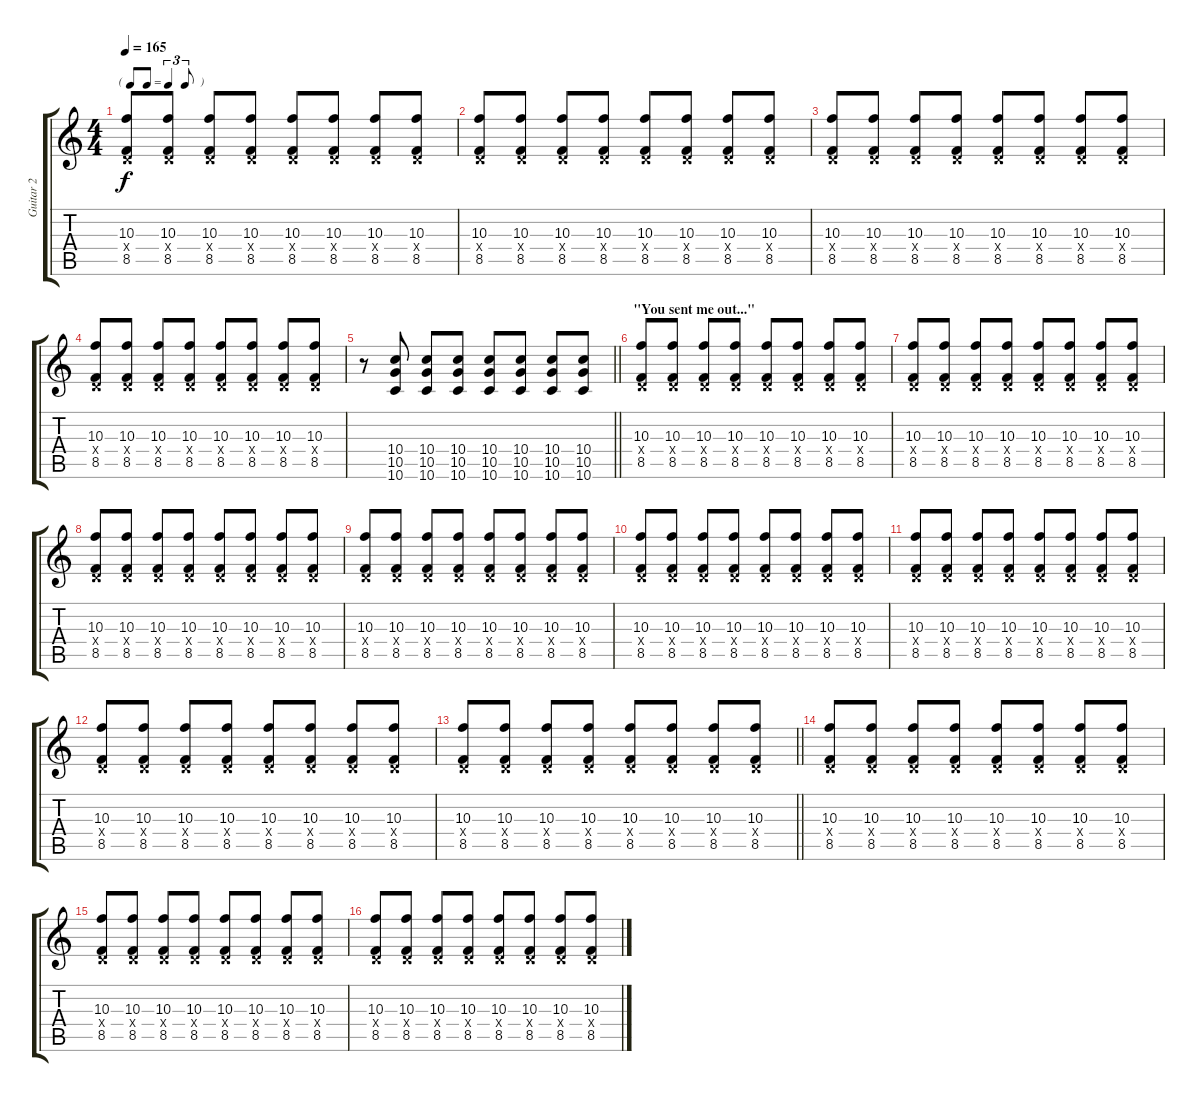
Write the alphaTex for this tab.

\track ("Guitar 2" "Guitar 2") {instrument distortionguitar}
\staff {score tabs}
\tuning (E4 B3 G3 D3 A2 D2) {hide}
\ts (4 4)
\tf triplet8th
\tempo 165
\clef g2
\ks c
(10.3 0.4{x} 8.5).8{dy f} (10.3 0.4{x} 8.5).8 (10.3 0.4{x} 8.5).8 (10.3 0.4{x} 8.5).8 (10.3 0.4{x} 8.5).8 (10.3 0.4{x} 8.5).8 (10.3 0.4{x} 8.5).8 (10.3 0.4{x} 8.5).8 |
(10.3 0.4{x} 8.5).8 (10.3 0.4{x} 8.5).8 (10.3 0.4{x} 8.5).8 (10.3 0.4{x} 8.5).8 (10.3 0.4{x} 8.5).8 (10.3 0.4{x} 8.5).8 (10.3 0.4{x} 8.5).8 (10.3 0.4{x} 8.5).8 |
(10.3 0.4{x} 8.5).8 (10.3 0.4{x} 8.5).8 (10.3 0.4{x} 8.5).8 (10.3 0.4{x} 8.5).8 (10.3 0.4{x} 8.5).8 (10.3 0.4{x} 8.5).8 (10.3 0.4{x} 8.5).8 (10.3 0.4{x} 8.5).8 |
(10.3 0.4{x} 8.5).8 (10.3 0.4{x} 8.5).8 (10.3 0.4{x} 8.5).8 (10.3 0.4{x} 8.5).8 (10.3 0.4{x} 8.5).8 (10.3 0.4{x} 8.5).8 (10.3 0.4{x} 8.5).8 (10.3 0.4{x} 8.5).8 |
\barLineRight lightlight
r.8{volume 13} (10.4 10.5 10.6).8 (10.4 10.5 10.6).8 (10.4 10.5 10.6).8 (10.4 10.5 10.6).8 (10.4 10.5 10.6).8 (10.4 10.5 10.6).8 (10.4 10.5 10.6).8 |
\section ("" "\"You sent me out...\"")
(10.3 0.4{x} 8.5).8 (10.3 0.4{x} 8.5).8 (10.3 0.4{x} 8.5).8 (10.3 0.4{x} 8.5).8 (10.3 0.4{x} 8.5).8 (10.3 0.4{x} 8.5).8 (10.3 0.4{x} 8.5).8 (10.3 0.4{x} 8.5).8 |
(10.3 0.4{x} 8.5).8 (10.3 0.4{x} 8.5).8 (10.3 0.4{x} 8.5).8 (10.3 0.4{x} 8.5).8 (10.3 0.4{x} 8.5).8 (10.3 0.4{x} 8.5).8 (10.3 0.4{x} 8.5).8 (10.3 0.4{x} 8.5).8 |
(10.3 0.4{x} 8.5).8 (10.3 0.4{x} 8.5).8 (10.3 0.4{x} 8.5).8 (10.3 0.4{x} 8.5).8 (10.3 0.4{x} 8.5).8 (10.3 0.4{x} 8.5).8 (10.3 0.4{x} 8.5).8 (10.3 0.4{x} 8.5).8 |
(10.3 0.4{x} 8.5).8 (10.3 0.4{x} 8.5).8 (10.3 0.4{x} 8.5).8 (10.3 0.4{x} 8.5).8 (10.3 0.4{x} 8.5).8 (10.3 0.4{x} 8.5).8 (10.3 0.4{x} 8.5).8 (10.3 0.4{x} 8.5).8 |
(10.3 0.4{x} 8.5).8 (10.3 0.4{x} 8.5).8 (10.3 0.4{x} 8.5).8 (10.3 0.4{x} 8.5).8 (10.3 0.4{x} 8.5).8 (10.3 0.4{x} 8.5).8 (10.3 0.4{x} 8.5).8 (10.3 0.4{x} 8.5).8 |
(10.3 0.4{x} 8.5).8 (10.3 0.4{x} 8.5).8 (10.3 0.4{x} 8.5).8 (10.3 0.4{x} 8.5).8 (10.3 0.4{x} 8.5).8 (10.3 0.4{x} 8.5).8 (10.3 0.4{x} 8.5).8 (10.3 0.4{x} 8.5).8 |
(10.3 0.4{x} 8.5).8 (10.3 0.4{x} 8.5).8 (10.3 0.4{x} 8.5).8 (10.3 0.4{x} 8.5).8 (10.3 0.4{x} 8.5).8 (10.3 0.4{x} 8.5).8 (10.3 0.4{x} 8.5).8 (10.3 0.4{x} 8.5).8 |
\barLineRight lightlight
(10.3 0.4{x} 8.5).8 (10.3 0.4{x} 8.5).8 (10.3 0.4{x} 8.5).8 (10.3 0.4{x} 8.5).8 (10.3 0.4{x} 8.5).8 (10.3 0.4{x} 8.5).8 (10.3 0.4{x} 8.5).8 (10.3 0.4{x} 8.5).8 |
(10.3 0.4{x} 8.5).8 (10.3 0.4{x} 8.5).8 (10.3 0.4{x} 8.5).8 (10.3 0.4{x} 8.5).8 (10.3 0.4{x} 8.5).8 (10.3 0.4{x} 8.5).8 (10.3 0.4{x} 8.5).8 (10.3 0.4{x} 8.5).8 |
(10.3 0.4{x} 8.5).8 (10.3 0.4{x} 8.5).8 (10.3 0.4{x} 8.5).8 (10.3 0.4{x} 8.5).8 (10.3 0.4{x} 8.5).8 (10.3 0.4{x} 8.5).8 (10.3 0.4{x} 8.5).8 (10.3 0.4{x} 8.5).8 |
(10.3 0.4{x} 8.5).8 (10.3 0.4{x} 8.5).8 (10.3 0.4{x} 8.5).8 (10.3 0.4{x} 8.5).8 (10.3 0.4{x} 8.5).8 (10.3 0.4{x} 8.5).8 (10.3 0.4{x} 8.5).8 (10.3 0.4{x} 8.5).8
